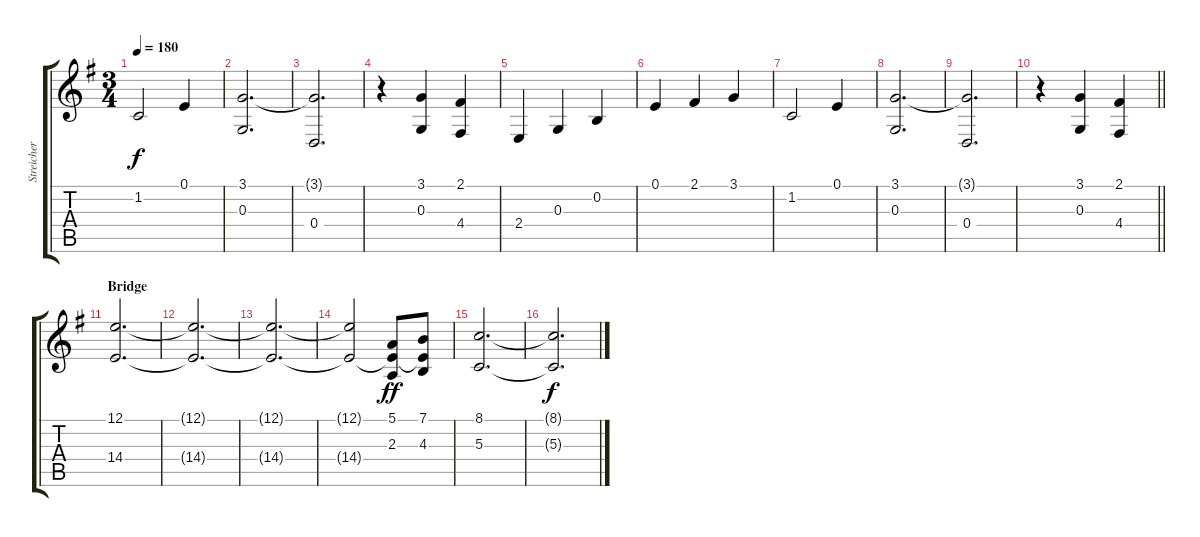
\track ("Streicher" "Streicher") {instrument stringensemble1 bank 48}
\staff {score tabs}
\tuning (E4 B3 G3 D3 A2 E2) {hide}
\ts (3 4)
\tempo 180
\clef g2
\ks eminor
1.2.2{dy f} 0.1.4 |
(3.1 0.3).2{d} |
(3.1{t} 0.4).2{d} |
r.4 (3.1 0.3).4 (2.1 4.4).4 |
2.4.4 0.3.4 0.2.4 |
0.1.4 2.1.4 3.1.4 |
1.2.2 0.1.4 |
(3.1 0.3).2{d} |
(3.1{t} 0.4).2{d} |
\barLineRight lightlight
r.4 (3.1 0.3).4 (2.1 4.4).4 |
\section ("" "Bridge")
(12.1 14.4).2{d} |
(12.1{t} 14.4{t}).2{d} |
(12.1{t} 14.4{t}).2{d} |
(12.1{t} 14.4{t}).2 (5.1 2.3 14.4{t}).8{dy ff} (7.1 4.3 14.4{t}).8 |
(8.1 5.3).2{d} |
(8.1{t} 5.3{t}).2{d dy f}
